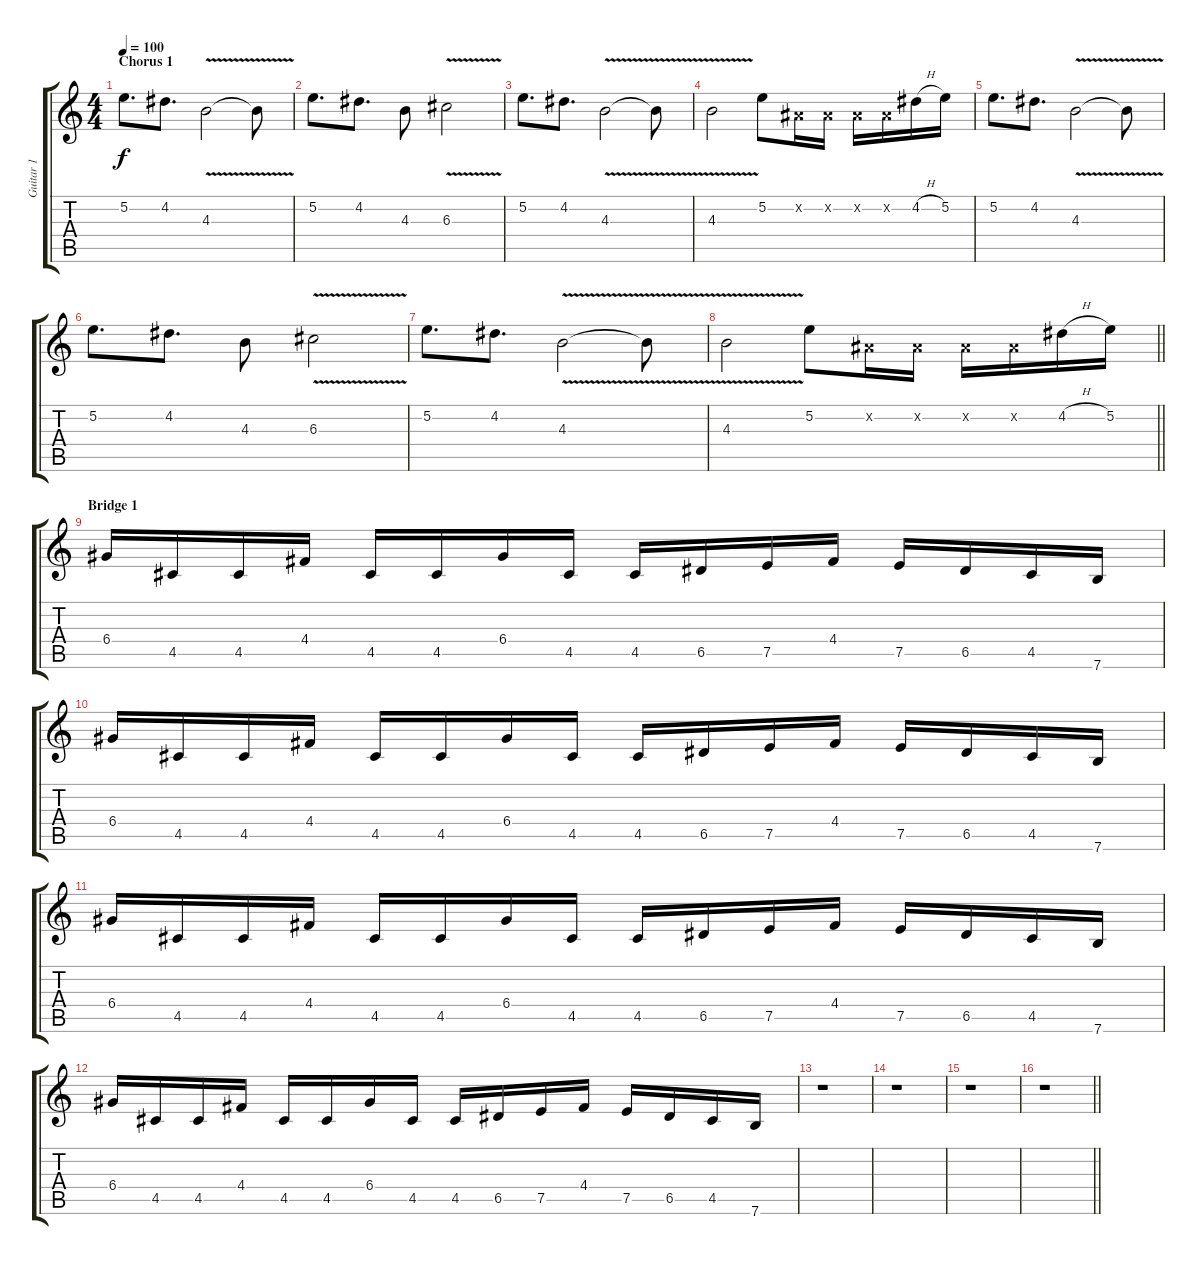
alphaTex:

\track ("Guitar 1" "Guitar 1") {instrument distortionguitar}
\staff {score tabs}
\tuning (E4 B3 G3 D3 A2 E2) {hide}
\ts (4 4)
\section ("" "Chorus 1")
\tempo 100
\clef g2
\ks c
5.2.8{d dy f volume 13} 4.2.8{d} 4.3{v}.2 4.3{t}.8 |
5.2.8{d} 4.2.8{d} 4.3.8 6.3{v}.2 |
5.2.8{d} 4.2.8{d} 4.3{v}.2 4.3{t}.8 |
4.3{v}.2 5.2.8 -1.2{x}.16 -1.2{x}.16 -1.2{x}.16 -1.2{x}.16 4.2{h}.16 5.2.16 |
5.2.8{d} 4.2.8{d} 4.3{v}.2 4.3{t}.8 |
5.2.8{d} 4.2.8{d} 4.3.8 6.3{v}.2 |
5.2.8{d} 4.2.8{d} 4.3{v}.2 4.3{t}.8 |
\barLineRight lightlight
4.3{v}.2 5.2.8 -1.2{x}.16 -1.2{x}.16 -1.2{x}.16 -1.2{x}.16 4.2{h}.16 5.2.16 |
\section ("" "Bridge 1")
6.4.16 4.5.16 4.5.16 4.4.16 4.5.16 4.5.16 6.4.16 4.5.16 4.5.16 6.5.16 7.5.16 4.4.16 7.5.16 6.5.16 4.5.16 7.6.16 |
6.4.16 4.5.16 4.5.16 4.4.16 4.5.16 4.5.16 6.4.16 4.5.16 4.5.16 6.5.16 7.5.16 4.4.16 7.5.16 6.5.16 4.5.16 7.6.16 |
6.4.16 4.5.16 4.5.16 4.4.16 4.5.16 4.5.16 6.4.16 4.5.16 4.5.16 6.5.16 7.5.16 4.4.16 7.5.16 6.5.16 4.5.16 7.6.16 |
6.4.16 4.5.16 4.5.16 4.4.16 4.5.16 4.5.16 6.4.16 4.5.16 4.5.16 6.5.16 7.5.16 4.4.16 7.5.16 6.5.16 4.5.16 7.6.16 |
r.1 |
r.1 |
r.1 |
\barLineRight lightlight
r.1
